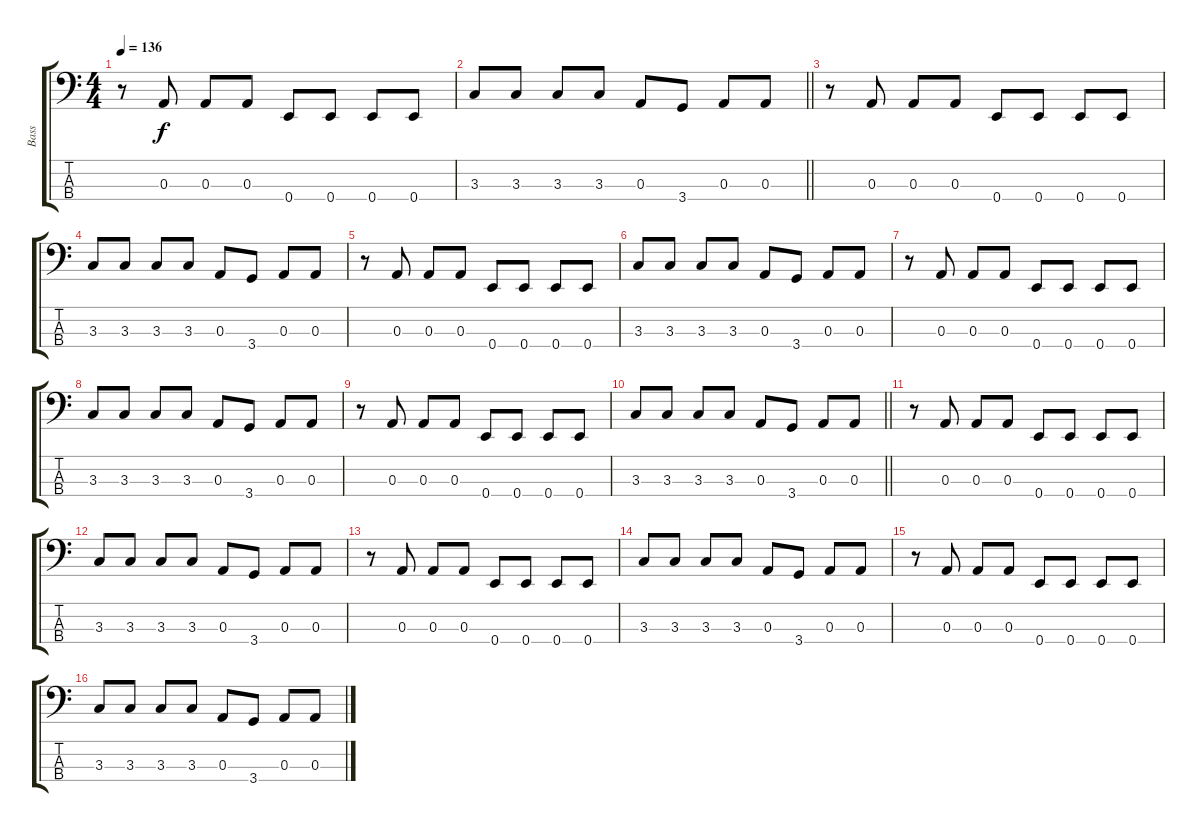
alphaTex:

\track ("Bass" "Bass") {instrument electricbassfinger}
\staff {score tabs}
\tuning (G2 D2 A1 E1) {hide}
\ts (4 4)
\tempo 136
\clef f4
\ks c
r.8{dy f} 0.3.8 0.3.8 0.3.8 0.4.8 0.4.8 0.4.8 0.4.8 |
\barLineRight lightlight
3.3.8 3.3.8 3.3.8 3.3.8 0.3.8 3.4.8 0.3.8 0.3.8 |
\section ("" "")
r.8 0.3.8 0.3.8 0.3.8 0.4.8 0.4.8 0.4.8 0.4.8 |
3.3.8 3.3.8 3.3.8 3.3.8 0.3.8 3.4.8 0.3.8 0.3.8 |
r.8 0.3.8 0.3.8 0.3.8 0.4.8 0.4.8 0.4.8 0.4.8 |
3.3.8 3.3.8 3.3.8 3.3.8 0.3.8 3.4.8 0.3.8 0.3.8 |
r.8 0.3.8 0.3.8 0.3.8 0.4.8 0.4.8 0.4.8 0.4.8 |
3.3.8 3.3.8 3.3.8 3.3.8 0.3.8 3.4.8 0.3.8 0.3.8 |
r.8 0.3.8 0.3.8 0.3.8 0.4.8 0.4.8 0.4.8 0.4.8 |
\barLineRight lightlight
3.3.8 3.3.8 3.3.8 3.3.8 0.3.8 3.4.8 0.3.8 0.3.8 |
\section ("" "")
r.8 0.3.8 0.3.8 0.3.8 0.4.8 0.4.8 0.4.8 0.4.8 |
3.3.8 3.3.8 3.3.8 3.3.8 0.3.8 3.4.8 0.3.8 0.3.8 |
r.8 0.3.8 0.3.8 0.3.8 0.4.8 0.4.8 0.4.8 0.4.8 |
3.3.8 3.3.8 3.3.8 3.3.8 0.3.8 3.4.8 0.3.8 0.3.8 |
r.8 0.3.8 0.3.8 0.3.8 0.4.8 0.4.8 0.4.8 0.4.8 |
3.3.8 3.3.8 3.3.8 3.3.8 0.3.8 3.4.8 0.3.8 0.3.8
